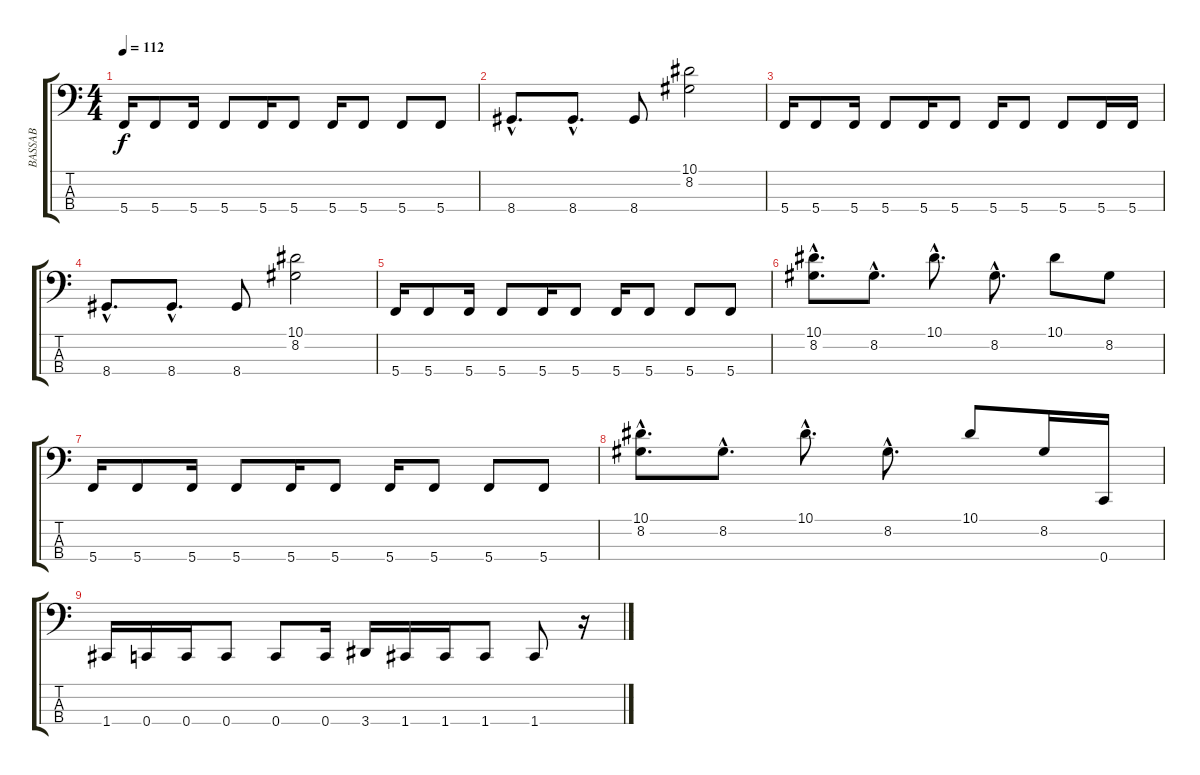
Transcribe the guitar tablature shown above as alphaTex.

\track ("BASSAB" "BASSAB") {instrument electricbassfinger}
\staff {score tabs}
\tuning (F2 C2 G1 C1) {hide}
\ts (4 4)
\tempo 112
\clef f4
\ks c
5.4.16{dy f} 5.4.8 5.4.16 5.4.8 5.4.16 5.4.8 5.4.16 5.4.8 5.4.8 5.4.8 |
8.4{hac}.8{d} 8.4{hac}.8{d} 8.4.8 (10.1 8.2).2 |
5.4.16 5.4.8 5.4.16 5.4.8 5.4.16 5.4.8 5.4.16 5.4.8 5.4.8 5.4.16 5.4.16 |
8.4{hac}.8{d} 8.4{hac}.8{d} 8.4.8 (10.1 8.2).2 |
5.4.16 5.4.8 5.4.16 5.4.8 5.4.16 5.4.8 5.4.16 5.4.8 5.4.8 5.4.8 |
(10.1{hac} 8.2{hac}).8{d} 8.2{hac}.8{d} 10.1{hac}.8{d} 8.2{hac}.8{d} 10.1.8 8.2.8 |
5.4.16 5.4.8 5.4.16 5.4.8 5.4.16 5.4.8 5.4.16 5.4.8 5.4.8 5.4.8 |
(10.1{hac} 8.2{hac}).8{d} 8.2{hac}.8{d} 10.1{hac}.8{d} 8.2{hac}.8{d} 10.1.8 8.2.16 0.4.16 |
1.4.16 0.4.16 0.4.16 0.4.8 0.4.8 0.4.16 3.4.16 1.4.16 1.4.16 1.4.8 1.4.8 r.16
